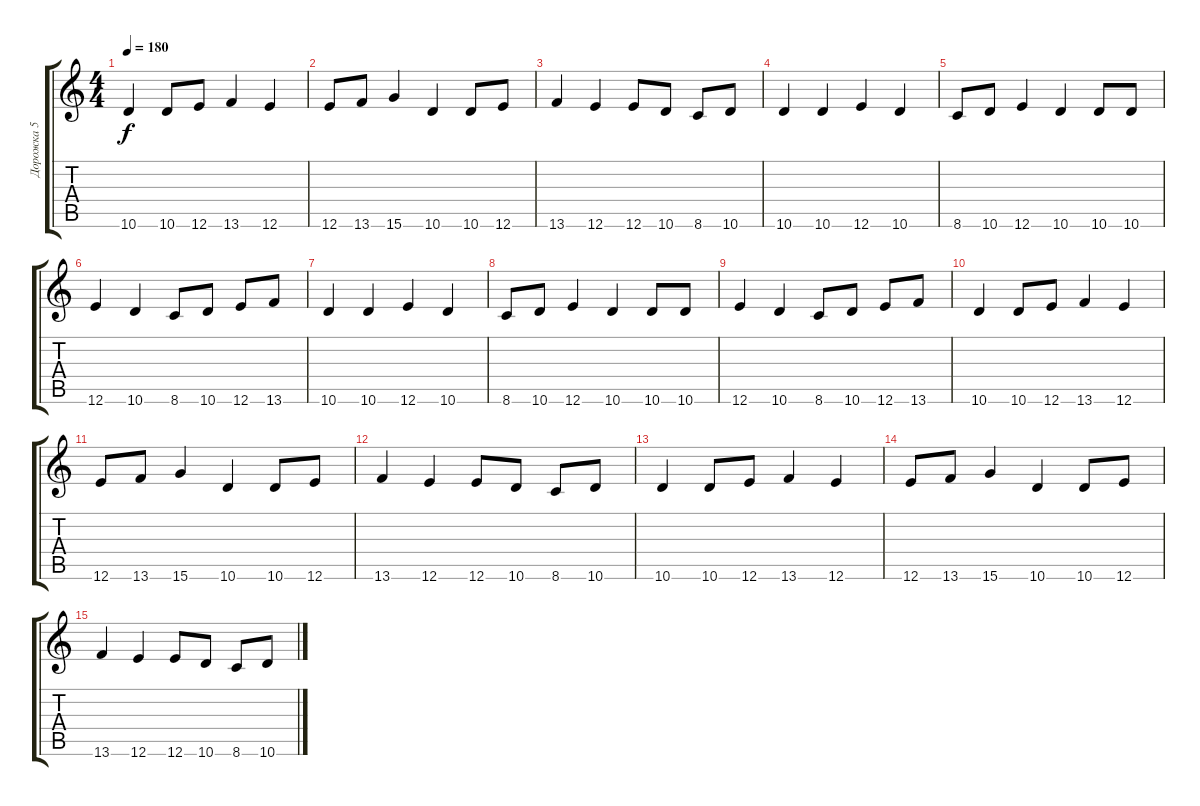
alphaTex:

\track ("Дорожка 5" "Дорожка 5") {instrument distortionguitar}
\staff {score tabs}
\tuning (E4 B3 G3 D3 A2 E2) {hide}
\ts (4 4)
\tempo 180
\clef g2
\ks c
10.6.4{dy f} 10.6.8 12.6.8 13.6.4 12.6.4 |
12.6.8 13.6.8 15.6.4 10.6.4 10.6.8 12.6.8 |
13.6.4 12.6.4 12.6.8 10.6.8 8.6.8 10.6.8 |
10.6.4 10.6.4 12.6.4 10.6.4 |
8.6.8 10.6.8 12.6.4 10.6.4 10.6.8 10.6.8 |
12.6.4 10.6.4 8.6.8 10.6.8 12.6.8 13.6.8 |
10.6.4 10.6.4 12.6.4 10.6.4 |
8.6.8 10.6.8 12.6.4 10.6.4 10.6.8 10.6.8 |
12.6.4 10.6.4 8.6.8 10.6.8 12.6.8 13.6.8 |
10.6.4 10.6.8 12.6.8 13.6.4 12.6.4 |
12.6.8 13.6.8 15.6.4 10.6.4 10.6.8 12.6.8 |
13.6.4 12.6.4 12.6.8 10.6.8 8.6.8 10.6.8 |
10.6.4 10.6.8 12.6.8 13.6.4 12.6.4 |
12.6.8 13.6.8 15.6.4 10.6.4 10.6.8 12.6.8 |
13.6.4 12.6.4 12.6.8 10.6.8 8.6.8 10.6.8
